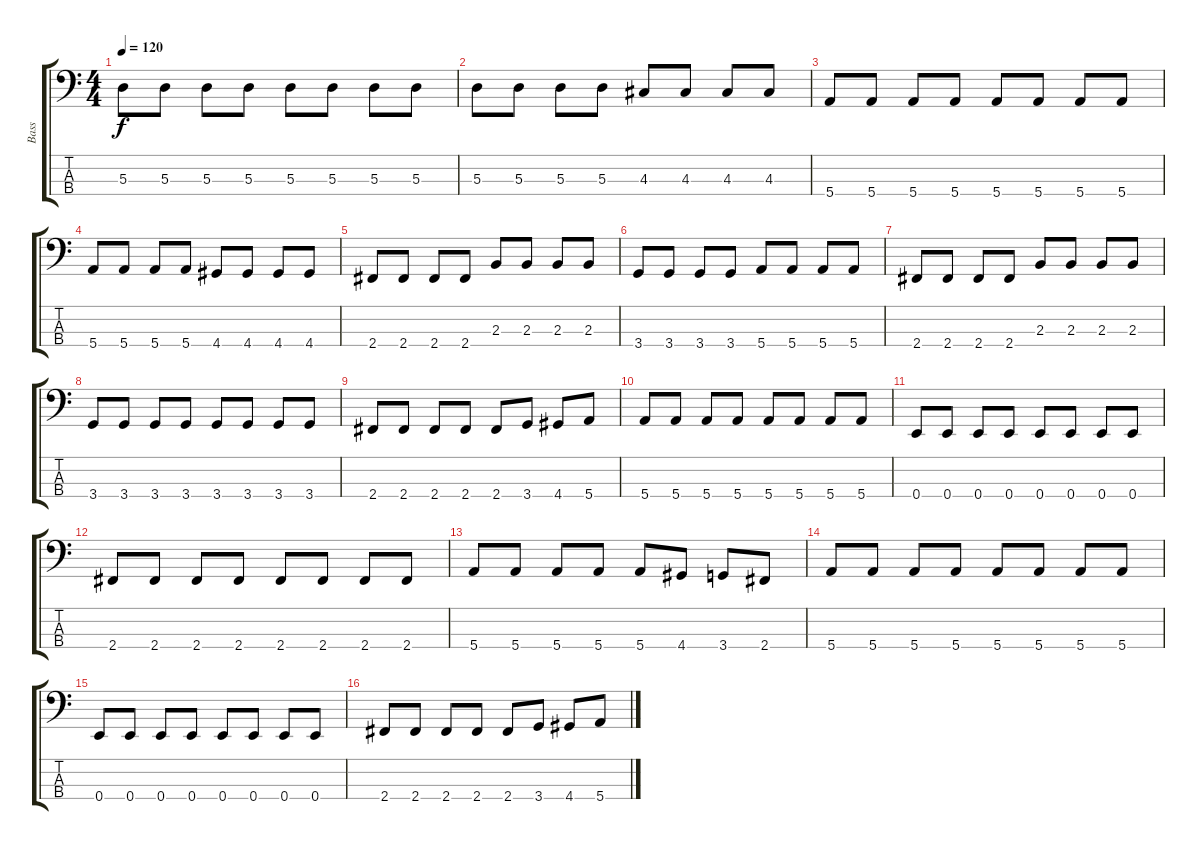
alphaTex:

\track ("Bass" "Bass") {instrument electricbassfinger}
\staff {score tabs}
\tuning (G2 D2 A1 E1) {hide}
\ts (4 4)
\tempo 120
\clef f4
\ks c
5.3.8{dy f} 5.3.8 5.3.8 5.3.8 5.3.8 5.3.8 5.3.8 5.3.8 |
5.3.8 5.3.8 5.3.8 5.3.8 4.3.8 4.3.8 4.3.8 4.3.8 |
5.4.8 5.4.8 5.4.8 5.4.8 5.4.8 5.4.8 5.4.8 5.4.8 |
5.4.8 5.4.8 5.4.8 5.4.8 4.4.8 4.4.8 4.4.8 4.4.8 |
2.4.8 2.4.8 2.4.8 2.4.8 2.3.8 2.3.8 2.3.8 2.3.8 |
3.4.8 3.4.8 3.4.8 3.4.8 5.4.8 5.4.8 5.4.8 5.4.8 |
2.4.8 2.4.8 2.4.8 2.4.8 2.3.8 2.3.8 2.3.8 2.3.8 |
3.4.8 3.4.8 3.4.8 3.4.8 3.4.8 3.4.8 3.4.8 3.4.8 |
2.4.8 2.4.8 2.4.8 2.4.8 2.4.8 3.4.8 4.4.8 5.4.8 |
5.4.8 5.4.8 5.4.8 5.4.8 5.4.8 5.4.8 5.4.8 5.4.8 |
0.4.8 0.4.8 0.4.8 0.4.8 0.4.8 0.4.8 0.4.8 0.4.8 |
2.4.8 2.4.8 2.4.8 2.4.8 2.4.8 2.4.8 2.4.8 2.4.8 |
5.4.8 5.4.8 5.4.8 5.4.8 5.4.8 4.4.8 3.4.8 2.4.8 |
5.4.8 5.4.8 5.4.8 5.4.8 5.4.8 5.4.8 5.4.8 5.4.8 |
0.4.8 0.4.8 0.4.8 0.4.8 0.4.8 0.4.8 0.4.8 0.4.8 |
2.4.8 2.4.8 2.4.8 2.4.8 2.4.8 3.4.8 4.4.8 5.4.8
